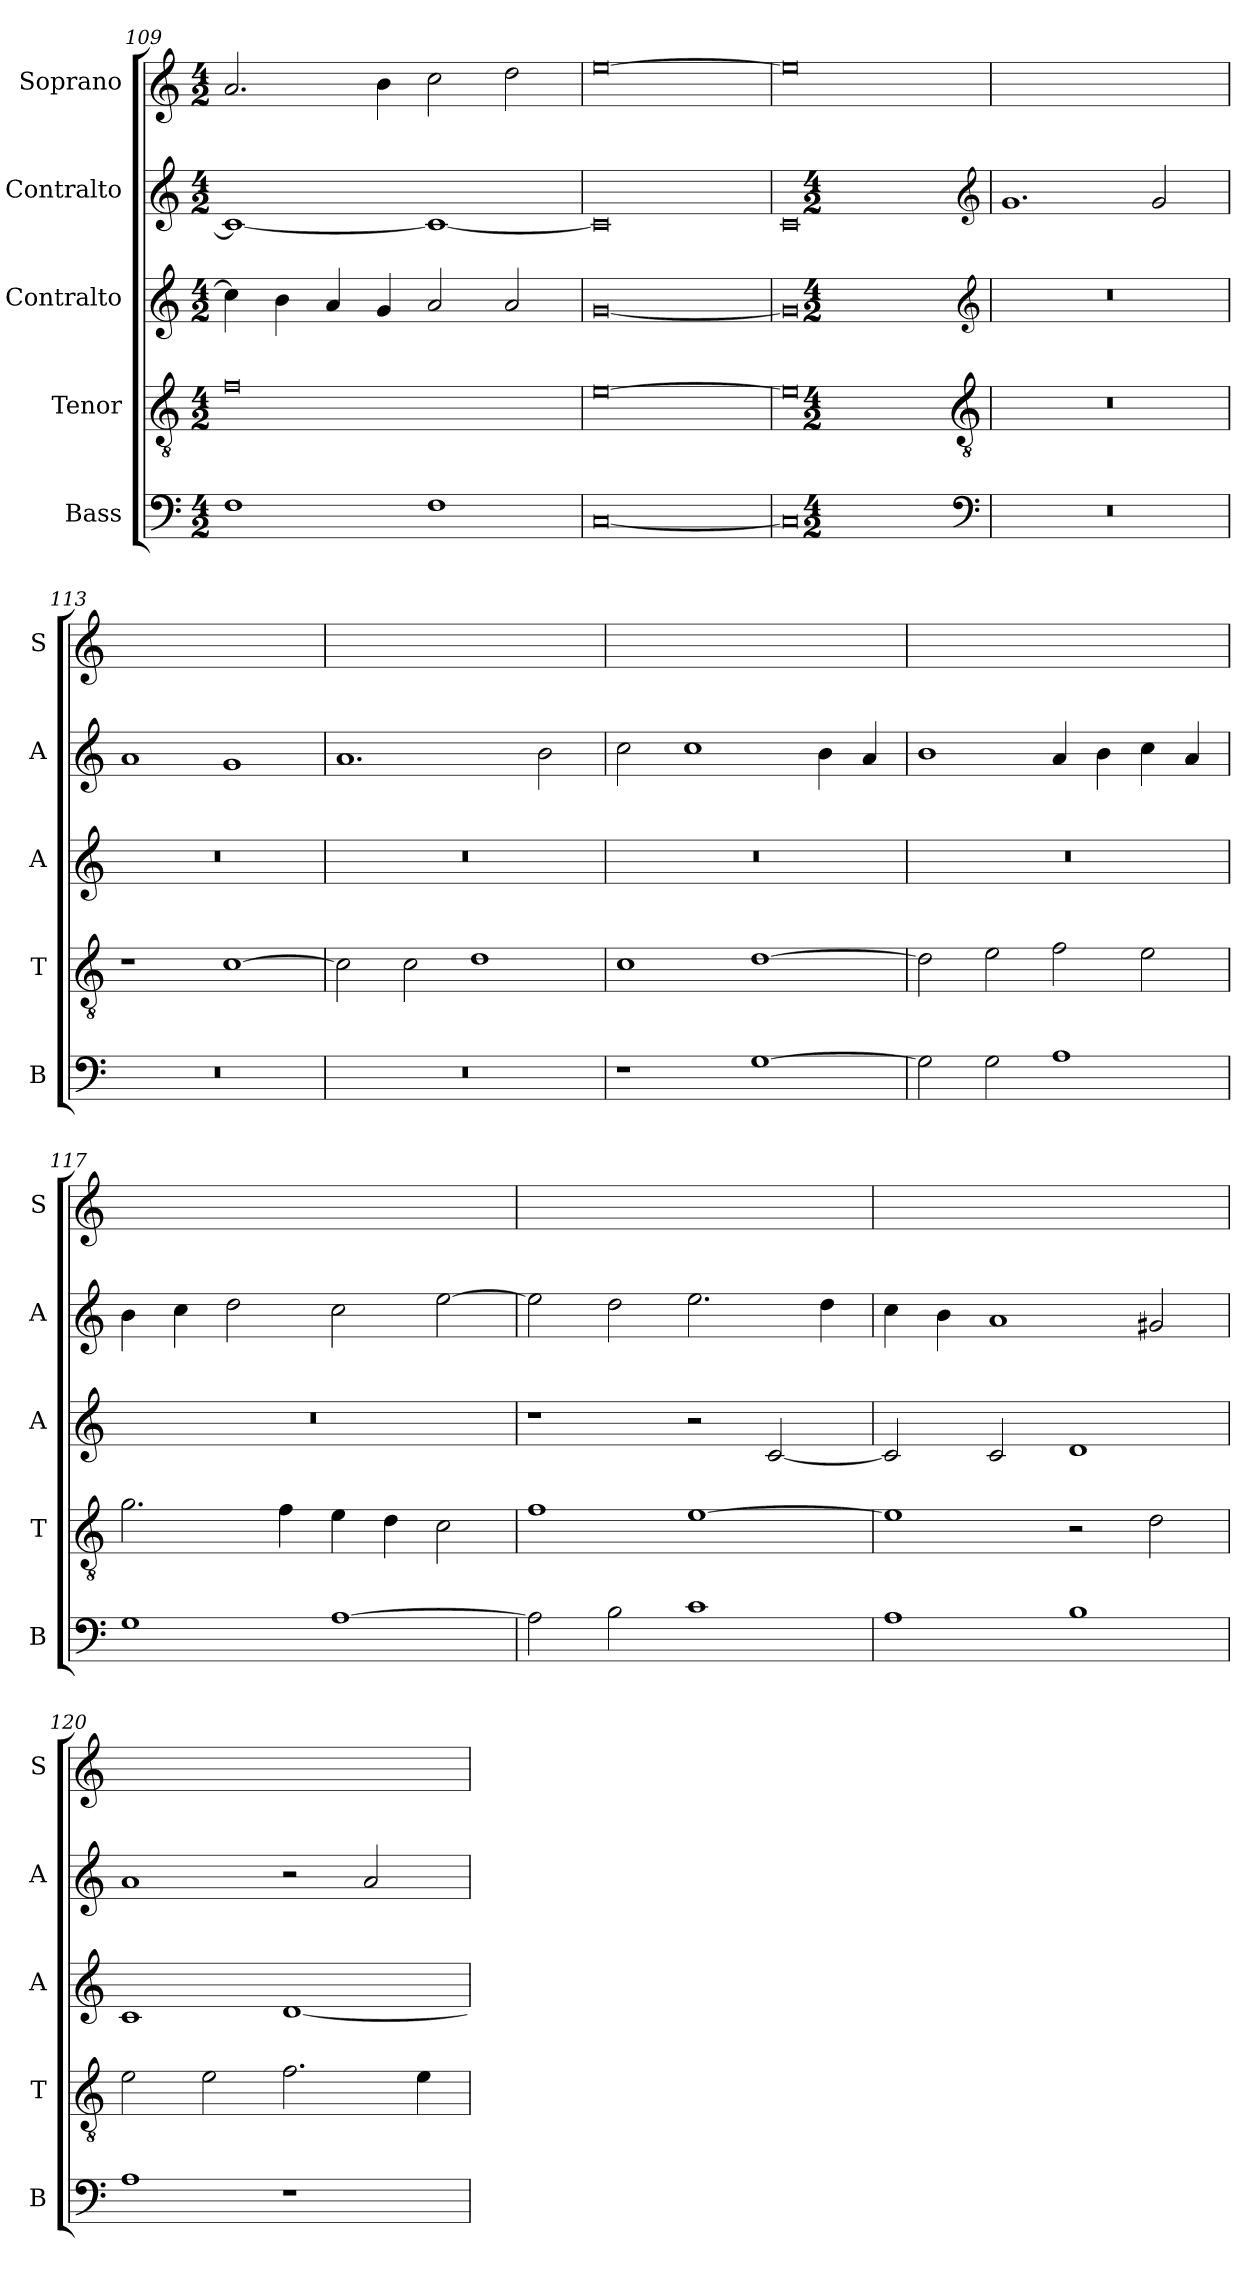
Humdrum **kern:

**kern	**kern	**kern	**kern	**kern
*part5	*part4	*part3	*part2	*part1
*staff5	*staff4	*staff3	*staff2	*staff1
*I"Bass	*I"Tenor	*I"Contralto	*I"Contralto	*I"Soprano
*I'B	*I'T	*I'A	*I'A	*I'S
*clefF4	*clefGv2	*clefG2	*clefG2	*clefG2
*k[]	*k[]	*k[]	*k[]	*k[]
*G:mix	*G:mix	*G:mix	*G:mix	*G:mix
*M4/2	*M4/2	*M4/2	*M4/2	*M4/2
=109	=109	=109	=109	=109
1F	0f	4cc]	1c_	2.a
.	.	4b	.	.
.	.	4a	.	.
.	.	4g	.	4b
1F	.	2a	1c_	2cc
.	.	2a	.	2dd
=110	=110	=110	=110	=110
[0C	[0e	[0g	0c]	[0ee
=111	=111	=111	=111	=111
0C]	0e]	0g]	0c	0ee]
*clefF4	*clefGv2	*clefG2	*clefG2	*
*k[]	*k[]	*k[]	*k[]	*
*G:mix	*G:mix	*G:mix	*G:mix	*
*M4/2	*M4/2	*M4/2	*M4/2	*
=112	=112	=112	=112	=112
0r	0r	0r	1.g	0ryy
.	.	.	2g	.
=113	=113	=113	=113	=113
0r	1r	0r	1a	0ryy
.	[1c	.	1g	.
=114	=114	=114	=114	=114
0r	2c]	0r	1.a	0ryy
.	2c	.	.	.
.	1d	.	.	.
.	.	.	2b	.
=115	=115	=115	=115	=115
1r	1c	0r	2cc	0ryy
.	.	.	1cc	.
[1G	[1d	.	.	.
.	.	.	4b	.
.	.	.	4a	.
=116	=116	=116	=116	=116
2G]	2d]	0r	1b	0ryy
2G	2e	.	.	.
1A	2f	.	4a	.
.	.	.	4b	.
.	2e	.	4cc	.
.	.	.	4a	.
=117	=117	=117	=117	=117
1G	2.g	0r	4b	0ryy
.	.	.	4cc	.
.	.	.	2dd	.
.	4f	.	.	.
[1A	4e	.	2cc	.
.	4d	.	.	.
.	2c	.	[2ee	.
=118	=118	=118	=118	=118
2A]	1f	1r	2ee]	0ryy
2B	.	.	2dd	.
1c	[1e	2r	2.ee	.
.	.	[2c	.	.
.	.	.	4dd	.
=119	=119	=119	=119	=119
1A	1e]	2c]	4cc	0ryy
.	.	.	4b	.
.	.	2c	1a	.
1B	2r	1d	.	.
.	2d	.	2g#X	.
=120	=120	=120	=120	=120
1A	2e	1c	1a	0ryy
.	2e	.	.	.
1r	2.f	[1d	2r	.
.	.	.	2a	.
.	4e	.	.	.
=	=	=	=	=
*-	*-	*-	*-	*-
